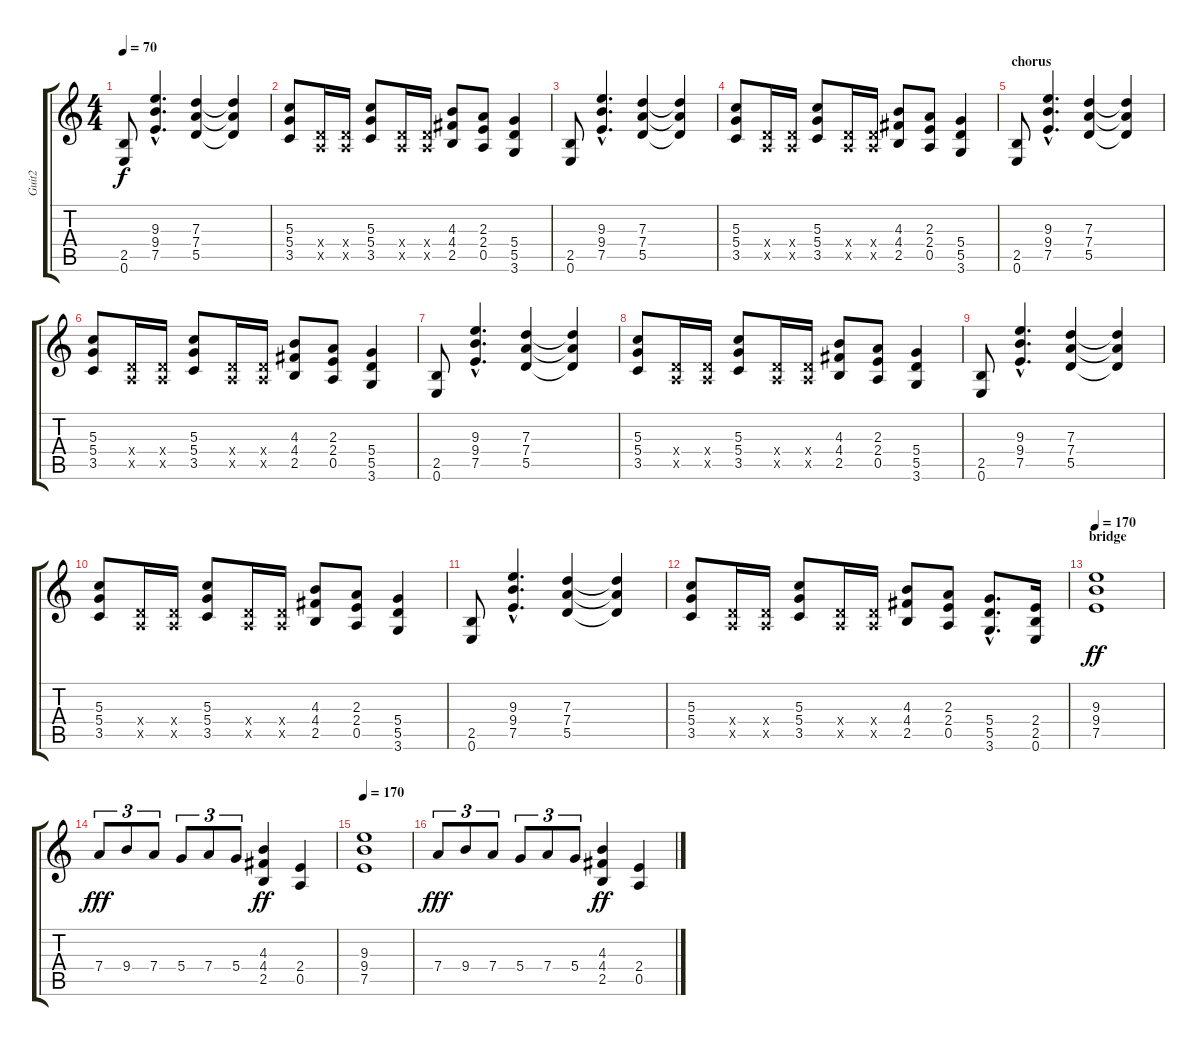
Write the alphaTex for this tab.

\track ("Guit2" "Guit2") {instrument overdrivenguitar}
\staff {score tabs}
\tuning (E4 B3 G3 D3 A2 E2) {hide}
\ts (4 4)
\tempo 70
\clef g2
\ks c
(2.5 0.6).8{dy f instrument distortionguitar} (9.3{hac} 9.4{hac} 7.5{hac}).4{d} (7.3 7.4 5.5).4 (7.3{t} 7.4{t} 5.5{t}).4 |
(5.3 5.4 3.5).8 (0.4{x} 0.5{x}).16 (0.4{x} 0.5{x}).16 (5.3 5.4 3.5).8 (0.4{x} 0.5{x}).16 (0.4{x} 0.5{x}).16 (4.3 4.4 2.5).8 (2.3 2.4 0.5).8 (5.4 5.5 3.6).4 |
(2.5 0.6).8{instrument distortionguitar} (9.3{hac} 9.4{hac} 7.5{hac}).4{d} (7.3 7.4 5.5).4 (7.3{t} 7.4{t} 5.5{t}).4 |
(5.3 5.4 3.5).8 (0.4{x} 0.5{x}).16 (0.4{x} 0.5{x}).16 (5.3 5.4 3.5).8 (0.4{x} 0.5{x}).16 (0.4{x} 0.5{x}).16 (4.3 4.4 2.5).8 (2.3 2.4 0.5).8 (5.4 5.5 3.6).4 |
\section ("" "chorus")
(2.5 0.6).8{instrument distortionguitar} (9.3{hac} 9.4{hac} 7.5{hac}).4{d} (7.3 7.4 5.5).4 (7.3{t} 7.4{t} 5.5{t}).4 |
(5.3 5.4 3.5).8 (0.4{x} 0.5{x}).16 (0.4{x} 0.5{x}).16 (5.3 5.4 3.5).8 (0.4{x} 0.5{x}).16 (0.4{x} 0.5{x}).16 (4.3 4.4 2.5).8 (2.3 2.4 0.5).8 (5.4 5.5 3.6).4 |
(2.5 0.6).8{instrument distortionguitar} (9.3{hac} 9.4{hac} 7.5{hac}).4{d} (7.3 7.4 5.5).4 (7.3{t} 7.4{t} 5.5{t}).4 |
(5.3 5.4 3.5).8 (0.4{x} 0.5{x}).16 (0.4{x} 0.5{x}).16 (5.3 5.4 3.5).8 (0.4{x} 0.5{x}).16 (0.4{x} 0.5{x}).16 (4.3 4.4 2.5).8 (2.3 2.4 0.5).8 (5.4 5.5 3.6).4 |
(2.5 0.6).8{instrument distortionguitar} (9.3{hac} 9.4{hac} 7.5{hac}).4{d} (7.3 7.4 5.5).4 (7.3{t} 7.4{t} 5.5{t}).4 |
(5.3 5.4 3.5).8 (0.4{x} 0.5{x}).16 (0.4{x} 0.5{x}).16 (5.3 5.4 3.5).8 (0.4{x} 0.5{x}).16 (0.4{x} 0.5{x}).16 (4.3 4.4 2.5).8 (2.3 2.4 0.5).8 (5.4 5.5 3.6).4 |
(2.5 0.6).8{instrument distortionguitar} (9.3{hac} 9.4{hac} 7.5{hac}).4{d} (7.3 7.4 5.5).4 (7.3{t} 7.4{t} 5.5{t}).4 |
(5.3 5.4 3.5).8 (0.4{x} 0.5{x}).16 (0.4{x} 0.5{x}).16 (5.3 5.4 3.5).8 (0.4{x} 0.5{x}).16 (0.4{x} 0.5{x}).16 (4.3 4.4 2.5).8 (2.3 2.4 0.5).8 (5.4{hac} 5.5{hac} 3.6{hac}).8{d} (2.4 2.5 0.6).16 |
\section ("" "bridge")
\tempo 170
(9.3 9.4 7.5).1{dy ff volume 11 instrument overdrivenguitar} |
7.4.8{tu (3 2) dy fff} 9.4.8{tu (3 2)} 7.4.8{tu (3 2)} 5.4.8{tu (3 2)} 7.4.8{tu (3 2)} 5.4.8{tu (3 2)} (4.3 4.4 2.5).4{dy ff} (2.4 0.5).4 |
\tempo 170
(9.3 9.4 7.5).1 |
7.4.8{tu (3 2) dy fff} 9.4.8{tu (3 2)} 7.4.8{tu (3 2)} 5.4.8{tu (3 2)} 7.4.8{tu (3 2)} 5.4.8{tu (3 2)} (4.3 4.4 2.5).4{dy ff} (2.4 0.5).4
